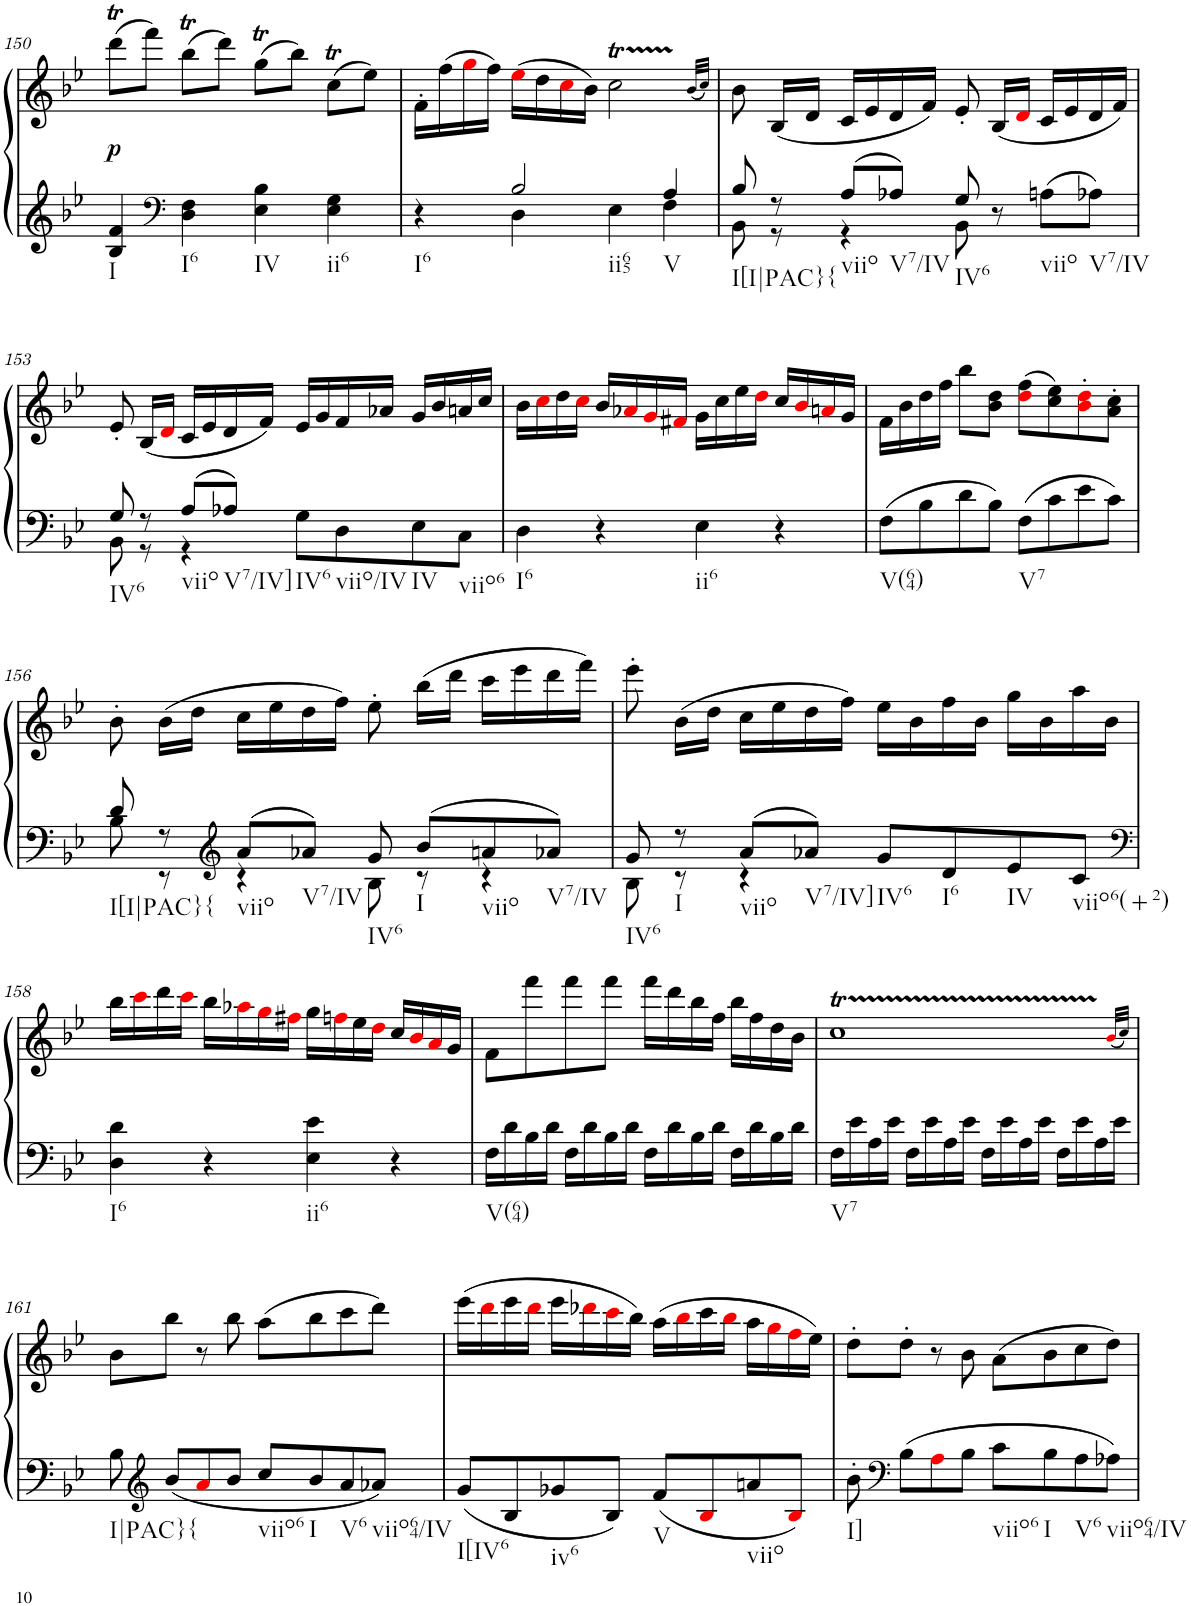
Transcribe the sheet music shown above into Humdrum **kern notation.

**kern	**kern	**dynam
*part1	*part1	*part1
*staff2	*staff1	*staff1/2
*I"Piano, Piano right	*	*
*I'Pno.	*	*
!!LO:PB:g=z
*clefG2	*clefG2	*
*k[b-e-]	*k[b-e-]	*
*M4/4	*M4/4	*
*met(c)	*met(c)	*
=150	=150	=150
!LO:TX:b:t=I	!	!
!	!	!LO:DY:b
4B-/ 4f/	(8dddt\L	p
.	8fff\J)	.
*clefF4	*	*
!LO:TX:b:t=I6	!	!
4D\ 4F\	(8bb-T\L	.
.	8ddd\J)	.
!LO:TX:b:t=IV	!	!
4E-\ 4B-\	(8ggT\L	.
.	8bb-\J)	.
!LO:TX:b:t=ii6	!	!
4E-\ 4G\	(8ccT\L	.
.	8ee-\J)	.
=151	=151	=151
*^	*	*
!LO:TX:b:t=I6	!	!	!
4r	4ryy	16f'\LL	.
.	.	(16ff\	.
.	.	16ggi\	.
.	.	16ff\JJ)	.
!LO:TX:b:t=ii65	!	!	!
2B-/	4D\	(16ee-i\LL	.
.	.	16dd\	.
.	.	16cci\	.
.	.	16b-\JJ)	.
.	4E-\	2ccT\	.
!LO:TX:b:t=V	!	!	!
4A/	4F\	.	.
.	.	(32qb-/LLL	.
.	.	32qcc/JJJ)	.
=152	=152	=152	=152
!LO:TX:b:t=I[I|PAC}{	!	!	!
8B-/	8BB-\	8b-\	.
8r	8r	(16B-/LL	.
.	.	16d/JJ	.
!LO:TX:b:t=viio	!	!	!
8A/L	4r	16c/LL	.
.	.	16e-/	.
!LO:TX:b:t=V7/IV	!	!	!
8A-X/J	.	16d/	.
.	.	16f/JJ)	.
!LO:TX:b:t=IV6	!	!	!
8G/	8BB-\	8e-'/	.
8r	4.ryy	(16B-/LL	.
.	.	16di/JJ	.
!LO:TX:b:t=viio	!	!	!
8An\L	.	16c/LL	.
.	.	16e-/	.
!LO:TX:b:t=V7/IV	!	!	!
8A-X\J	.	16d/	.
.	.	16f/JJ)	.
!!LO:LB:g=z
=153	=153	=153	=153
!LO:TX:b:t=IV6	!	!	!
8G/	8BB-\	8e-'/	.
8r	8r	(16B-/LL	.
.	.	16di/JJ	.
!LO:TX:b:t=viio	!	!	!
8A/L	4r	16c/LL	.
.	.	16e-/	.
!LO:TX:b:t=V7/IV]	!	!	!
8A-X/J	.	16d/	.
.	.	16f/JJ)	.
!LO:TX:b:t=IV6	!	!	!
8G\L	2ryy	16e-/LL	.
.	.	16g/	.
!LO:TX:b:t=viio/IV	!	!	!
8D\	.	16f/	.
.	.	16a-X/JJ	.
!LO:TX:b:t=IV	!	!	!
8E-\	.	16g/LL	.
.	.	16b-/	.
!LO:TX:b:t=viio6	!	!	!
8C\J	.	16an/	.
.	.	16cc/JJ	.
*v	*v	*	*
=154	=154	=154
!LO:TX:b:t=I6	!	!
4D\	16b-\LL	.
.	16cci\	.
.	16dd\	.
.	16cci\JJ	.
4r	16b-/LL	.
.	16a-Xi/	.
.	16gi/	.
.	16f#Xi/JJ	.
!LO:TX:b:t=ii6	!	!
4E-\	16g\LL	.
.	16cc\	.
.	16ee-\	.
.	16ddi\JJ	.
4r	16cc/LL	.
.	16b-i/	.
.	16ani/	.
.	16g/JJ	.
=155	=155	=155
!LO:TX:b:t=V(64)	!	!
8F\L	16f\LL	.
.	16b-\	.
8B-\	16dd\	.
.	16ff\JJ	.
8d\	8bb-\L	.
8B-\J	8b-\ 8dd\J	.
!LO:TX:b:t=V7	!	!
8F\L	(8ddi\ 8ff\L	.
8c\	8cc\ 8ee-\)	.
8e-\	8b-i\' 8ddi\'	.
8c\J	8a\' 8cc\'J	.
!!LO:LB:g=z
=156	=156	=156
*^	*	*
!LO:TX:b:t=I[I|PAC}{	!	!	!
8d/	8B-\	8b-'\	.
8r	8r	(16b-\LL	.
.	.	16dd\JJ	.
*clefG2	*	*	*
!LO:TX:b:t=viio	!	!	!
8a/L	4r	16cc\LL	.
.	.	16ee-\	.
!LO:TX:b:t=V7/IV	!	!	!
8a-X/J	.	16dd\	.
.	.	16ff\JJ)	.
!LO:TX:b:t=IV6	!	!	!
8g/	8B-\	8ee-'\	.
!LO:TX:b:t=I	!	!	!
8b-/L	8r	(16bb-\LL	.
.	.	16ddd\JJ	.
!LO:TX:b:t=viio	!	!	!
8an/	4r	16ccc\LL	.
.	.	16eee-\	.
!LO:TX:b:t=V7/IV	!	!	!
8a-X/J	.	16ddd\	.
.	.	16fff\JJ)	.
=157	=157	=157	=157
!LO:TX:b:t=IV6	!	!	!
8g/	8B-\	8eee-'\	.
!LO:TX:b:t=I	!	!	!
8r	8r	(16b-\LL	.
.	.	16dd\JJ	.
!LO:TX:b:t=viio	!	!	!
8a/L	4r	16cc\LL	.
.	.	16ee-\	.
!LO:TX:b:t=V7/IV]	!	!	!
8a-X/J	.	16dd\	.
.	.	16ff\JJ)	.
!LO:TX:b:t=IV6	!	!	!
8g/L	2ryy	16ee-\LL	.
.	.	16b-\	.
!LO:TX:b:t=I6	!	!	!
8d/	.	16ff\	.
.	.	16b-\JJ	.
!LO:TX:b:t=IV	!	!	!
8e-/	.	16gg\LL	.
.	.	16b-\	.
!LO:TX:b:t=viio6(+2)	!	!	!
8c/J	.	16aa\	.
.	.	16b-\JJ	.
*v	*v	*	*
!!LO:LB:g=z
=158	=158	=158
*clefF4	*	*
!LO:TX:b:t=I6	!	!
4D\ 4d\	16bb-\LL	.
.	16ccci\	.
.	16ddd\	.
.	16ccci\JJ	.
4r	16bb-\LL	.
.	16aa-Xi\	.
.	16ggi\	.
.	16ff#Xi\JJ	.
!LO:TX:b:t=ii6	!	!
4E-\ 4e-\	16gg\LL	.
.	16ffni\	.
.	16ee-\	.
.	16ddi\JJ	.
4r	16cc/LL	.
.	16b-i/	.
.	16ai/	.
.	16g/JJ	.
=159	=159	=159
!LO:TX:b:t=V(64)	!	!
16F\LL	8f\L	.
16d\	.	.
16B-\	8fff\	.
16d\JJ	.	.
16F\LL	8fff\	.
16d\	.	.
16B-\	8fff\J	.
16d\JJ	.	.
16F\LL	16fff\LL	.
16d\	16ddd\	.
16B-\	16bb-\	.
16d\JJ	16ff\JJ	.
16F\LL	16bb-\LL	.
16d\	16ff\	.
16B-\	16dd\	.
16d\JJ	16b-\JJ	.
=160	=160	=160
!LO:TX:b:t=V7	!	!
16F\LL	1ccT	.
16e-\	.	.
16A\	.	.
16e-\JJ	.	.
16F\LL	.	.
16e-\	.	.
16A\	.	.
16e-\JJ	.	.
16F\LL	.	.
16e-\	.	.
16A\	.	.
16e-\JJ	.	.
16F\LL	.	.
16e-\	.	.
16A\	.	.
16e-\JJ	.	.
.	(32qb-i/LLL	.
.	32qcc/JJJ)	.
!!LO:LB:g=z
=161	=161	=161
!LO:TX:b:t=I|PAC}{	!	!
8B-\	8b-\L	.
*clefG2	*	*
8b-/L	8bb-\J	.
8ai/	8r	.
8b-/J	8bb-\	.
!LO:TX:b:t=viio6	!	!
8cc/L	(8aa\L	.
!LO:TX:b:t=I	!	!
8b-/	8bb-\	.
!LO:TX:b:t=V6	!	!
8a/	8ccc\	.
!LO:TX:b:t=viio64/IV	!	!
8a-X/J	8ddd\J)	.
=162	=162	=162
!LO:TX:b:t=I[IV6	!	!
8g/L	(16eee-\LL	.
.	16dddi\	.
8B-/	16eee-\	.
.	16dddi\JJ	.
!LO:TX:b:t=iv6	!	!
8g-X/	16eee-\LL	.
.	16ddd-Xi\	.
8B-/J	16ccci\	.
.	16bb-\JJ)	.
!LO:TX:b:t=V	!	!
8f/L	(16aa\LL	.
.	16bb-i\	.
8B-i/	16ccc\	.
.	16bb-i\JJ	.
!LO:TX:b:t=viio	!	!
8an/	16aa\LL	.
.	16ggi\	.
8B-i/J	16ffi\	.
.	16ee-\JJ)	.
=163	=163	=163
!LO:TX:b:t=I]	!	!
8b-'\	8dd'\L	.
*clefF4	*	*
8B-\L	8dd'\J	.
8Ai\	8r	.
8B-\J	8b-\	.
!LO:TX:b:t=viio6	!	!
8c\L	(8a\L	.
!LO:TX:b:t=I	!	!
8B-\	8b-\	.
!LO:TX:b:t=V6	!	!
8A\	8cc\	.
!LO:TX:b:t=viio64/IV	!	!
8A-X\J	8dd\J)	.
=	=	=
*-	*-	*-
